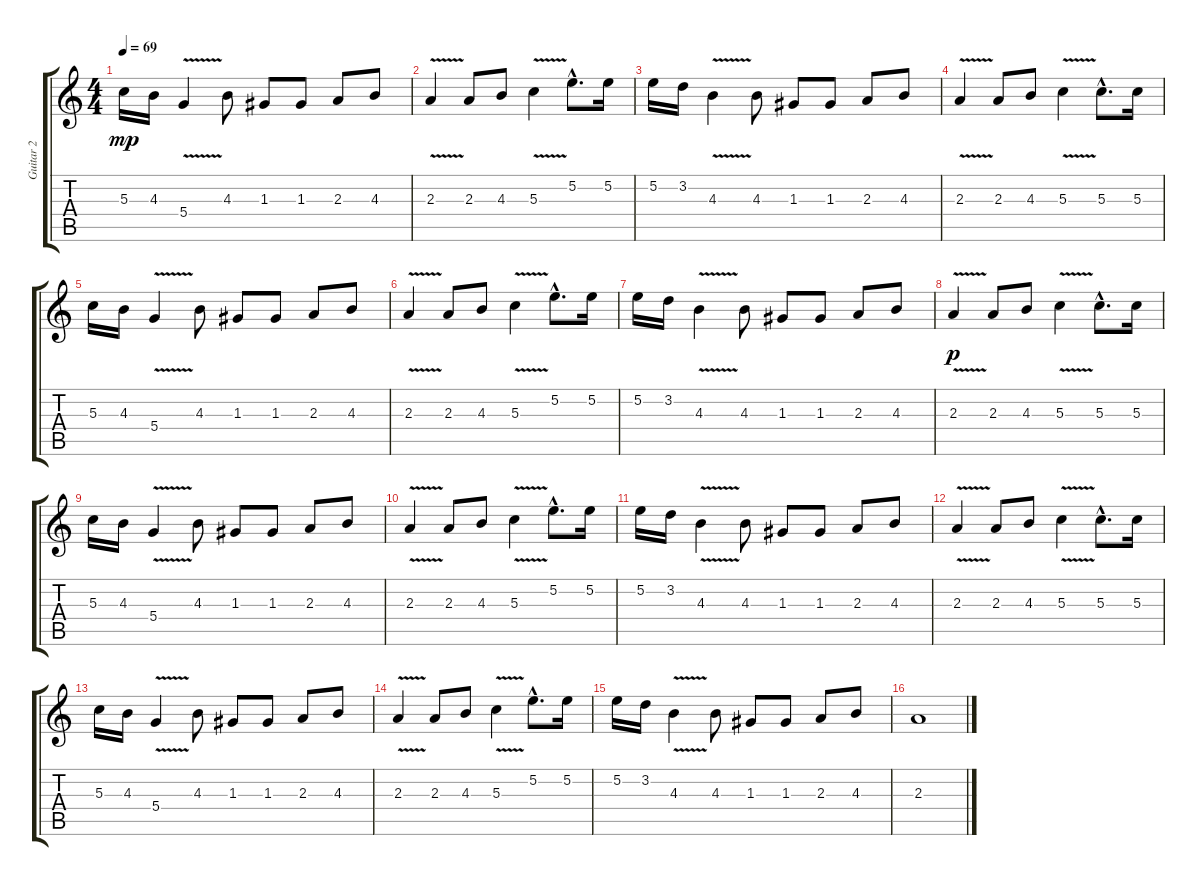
\track ("Guitar 2" "Guitar 2") {instrument electricguitarclean}
\staff {score tabs}
\tuning (E4 B3 G3 D3 A2 E2) {hide}
\ts (4 4)
\tempo 69
\clef g2
\ks c
5.3.16{dy mp} 4.3.16 5.4{v}.4 4.3.8 1.3.8 1.3.8 2.3.8 4.3.8 |
2.3{v}.4 2.3.8 4.3.8 5.3{v}.4 5.2{hac}.8{d} 5.2.16 |
5.2.16 3.2.16 4.3{v}.4 4.3.8 1.3.8 1.3.8 2.3.8 4.3.8 |
2.3{v}.4 2.3.8 4.3.8 5.3{v}.4 5.3{hac}.8{d} 5.3.16 |
5.3.16 4.3.16 5.4{v}.4 4.3.8 1.3.8 1.3.8 2.3.8 4.3.8 |
2.3{v}.4 2.3.8 4.3.8 5.3{v}.4 5.2{hac}.8{d} 5.2.16 |
5.2.16 3.2.16 4.3{v}.4 4.3.8 1.3.8 1.3.8 2.3.8 4.3.8 |
2.3{v}.4{dy p} 2.3.8 4.3.8 5.3{v}.4 5.3{hac}.8{d} 5.3.16 |
5.3.16 4.3.16 5.4{v}.4 4.3.8 1.3.8 1.3.8 2.3.8 4.3.8 |
2.3{v}.4 2.3.8 4.3.8 5.3{v}.4 5.2{hac}.8{d} 5.2.16 |
5.2.16 3.2.16 4.3{v}.4 4.3.8 1.3.8 1.3.8 2.3.8 4.3.8 |
2.3{v}.4 2.3.8 4.3.8 5.3{v}.4 5.3{hac}.8{d} 5.3.16 |
5.3.16 4.3.16 5.4{v}.4 4.3.8 1.3.8 1.3.8 2.3.8 4.3.8 |
2.3{v}.4 2.3.8 4.3.8 5.3{v}.4 5.2{hac}.8{d} 5.2.16 |
5.2.16 3.2.16 4.3{v}.4 4.3.8 1.3.8 1.3.8 2.3.8 4.3.8 |
2.3.1{volume 0}
